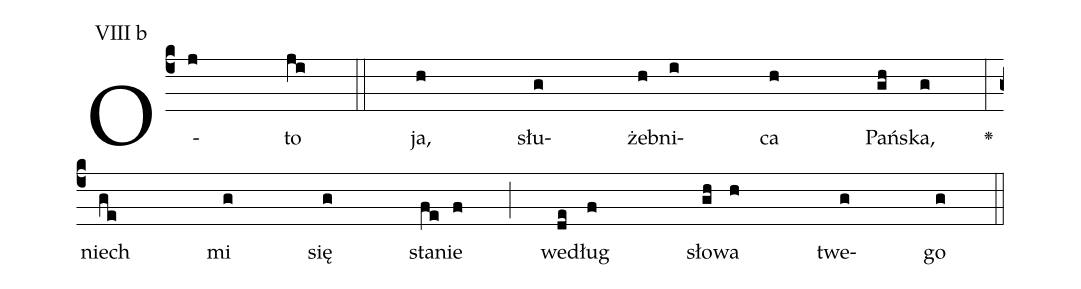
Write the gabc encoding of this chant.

annotation: VIII b;
%%
(c4)O(j)to(ji) (::) ja,(h) słu(g)żeb(h)ni(i)ca(h) Pań(gh)ska,(g) <v>\greheightstar</v>(:) (z)
niech(ge) mi(g) się(g) sta(fe)nie(f) (;) we(de)dług(f) sło(gh)wa(h) twe(g)go(g) (::) (z)

%Te(g)raz,(h) o(j) Pa(j)nie,(j) po(j)zwól(j) o(j)dejść(j) swe(j)mu(j) słu(j)dze() w po(j)ko(k)ju,(j) <v>\greheightstar</v>(::)
%E(j) u(j) o(h) u(j) a(k) e.(j) (::) (z)
